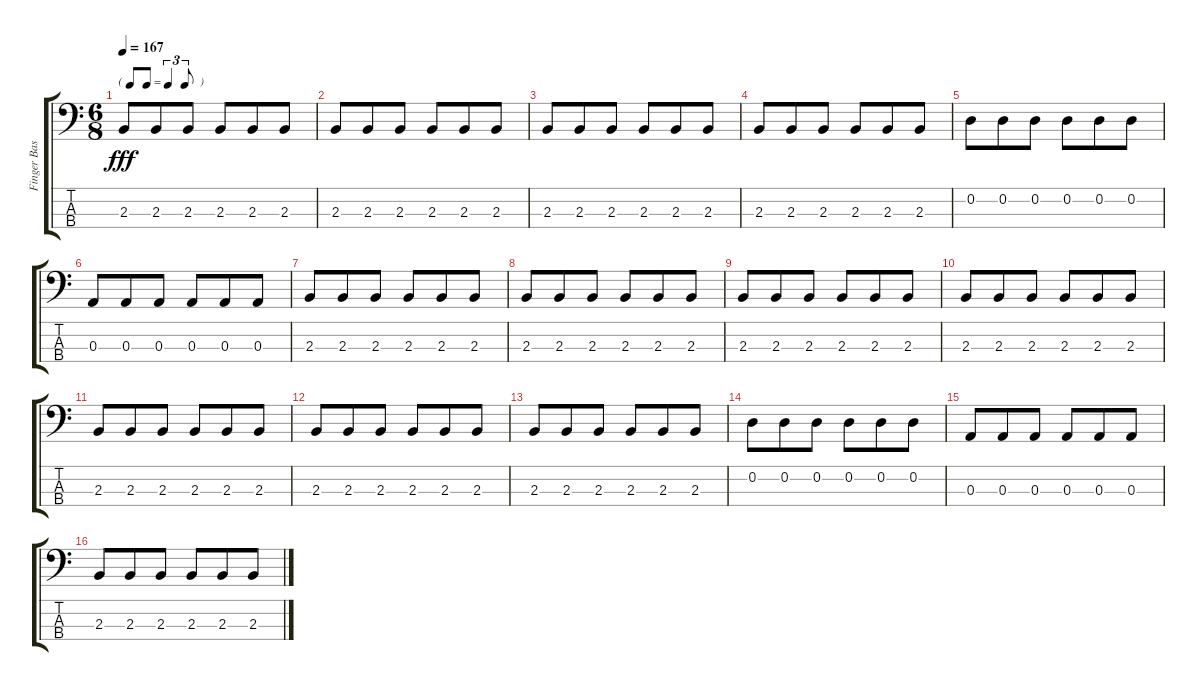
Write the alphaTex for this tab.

\track ("Finger Bass LC" "Finger Bas") {instrument electricbassfinger}
\staff {score tabs}
\tuning (G2 D2 A1 E1) {hide}
\ts (6 8)
\tf triplet8th
\tempo 167
\clef f4
\ks c
2.3.8{dy fff} 2.3.8 2.3.8 2.3.8 2.3.8 2.3.8 |
2.3.8 2.3.8 2.3.8 2.3.8 2.3.8 2.3.8 |
2.3.8 2.3.8 2.3.8 2.3.8 2.3.8 2.3.8 |
2.3.8 2.3.8 2.3.8 2.3.8 2.3.8 2.3.8 |
0.2.8 0.2.8 0.2.8 0.2.8 0.2.8 0.2.8 |
0.3.8 0.3.8 0.3.8 0.3.8 0.3.8 0.3.8 |
2.3.8 2.3.8 2.3.8 2.3.8 2.3.8 2.3.8 |
2.3.8 2.3.8 2.3.8 2.3.8 2.3.8 2.3.8 |
2.3.8 2.3.8 2.3.8 2.3.8 2.3.8 2.3.8 |
2.3.8 2.3.8 2.3.8 2.3.8 2.3.8 2.3.8 |
2.3.8 2.3.8 2.3.8 2.3.8 2.3.8 2.3.8 |
2.3.8 2.3.8 2.3.8 2.3.8 2.3.8 2.3.8 |
2.3.8 2.3.8 2.3.8 2.3.8 2.3.8 2.3.8 |
0.2.8 0.2.8 0.2.8 0.2.8 0.2.8 0.2.8 |
0.3.8 0.3.8 0.3.8 0.3.8 0.3.8 0.3.8 |
2.3.8 2.3.8 2.3.8 2.3.8 2.3.8 2.3.8
